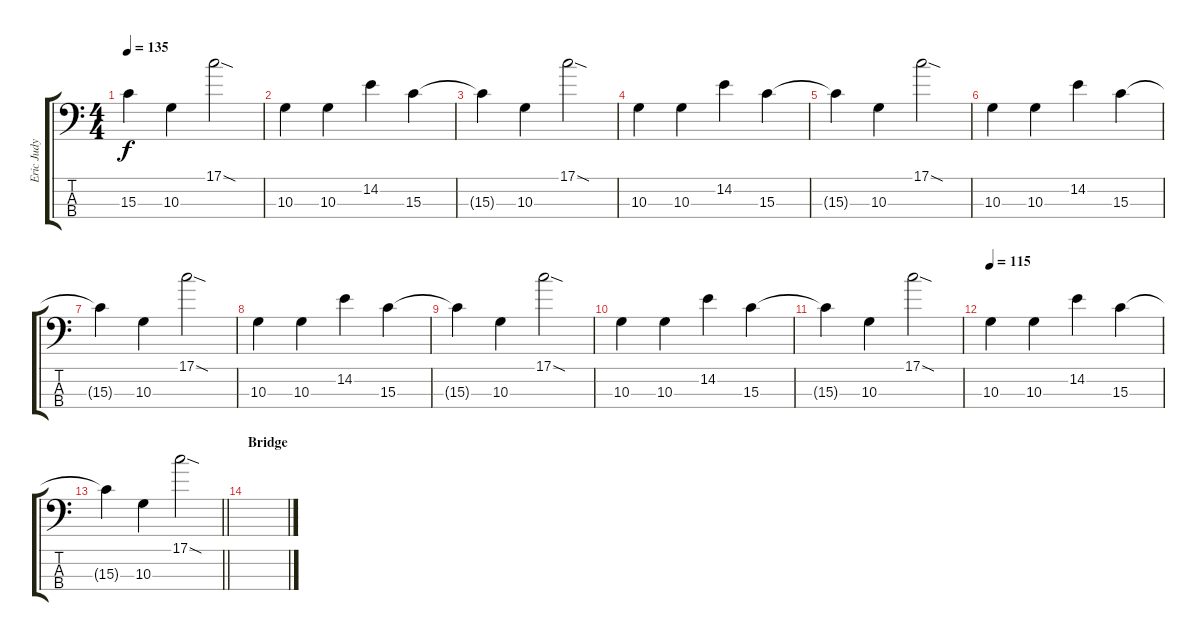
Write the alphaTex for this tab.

\track ("Eric Judy" "Eric Judy") {instrument electricguitarjazz}
\staff {score tabs}
\tuning (G2 D2 A1 E1) {hide}
\ts (4 4)
\tempo 135
\clef f4
\ks c
15.3{t}.4{dy f} 10.3.4 17.1{sod}.2 |
10.3.4 10.3.4 14.2.4 15.3.4 |
15.3{t}.4 10.3.4 17.1{sod}.2 |
10.3.4 10.3.4 14.2.4 15.3.4 |
15.3{t}.4 10.3.4 17.1{sod}.2 |
10.3.4 10.3.4 14.2.4 15.3.4 |
15.3{t}.4 10.3.4 17.1{sod}.2 |
10.3.4 10.3.4 14.2.4 15.3.4 |
15.3{t}.4 10.3.4 17.1{sod}.2 |
10.3.4 10.3.4 14.2.4 15.3.4 |
15.3{t}.4 10.3.4 17.1{sod}.2 |
\tempo 115
10.3.4 10.3.4 14.2.4 15.3.4 |
\barLineRight lightlight
15.3{t}.4 10.3.4 17.1{sod}.2 |
\section ("" "Bridge")
